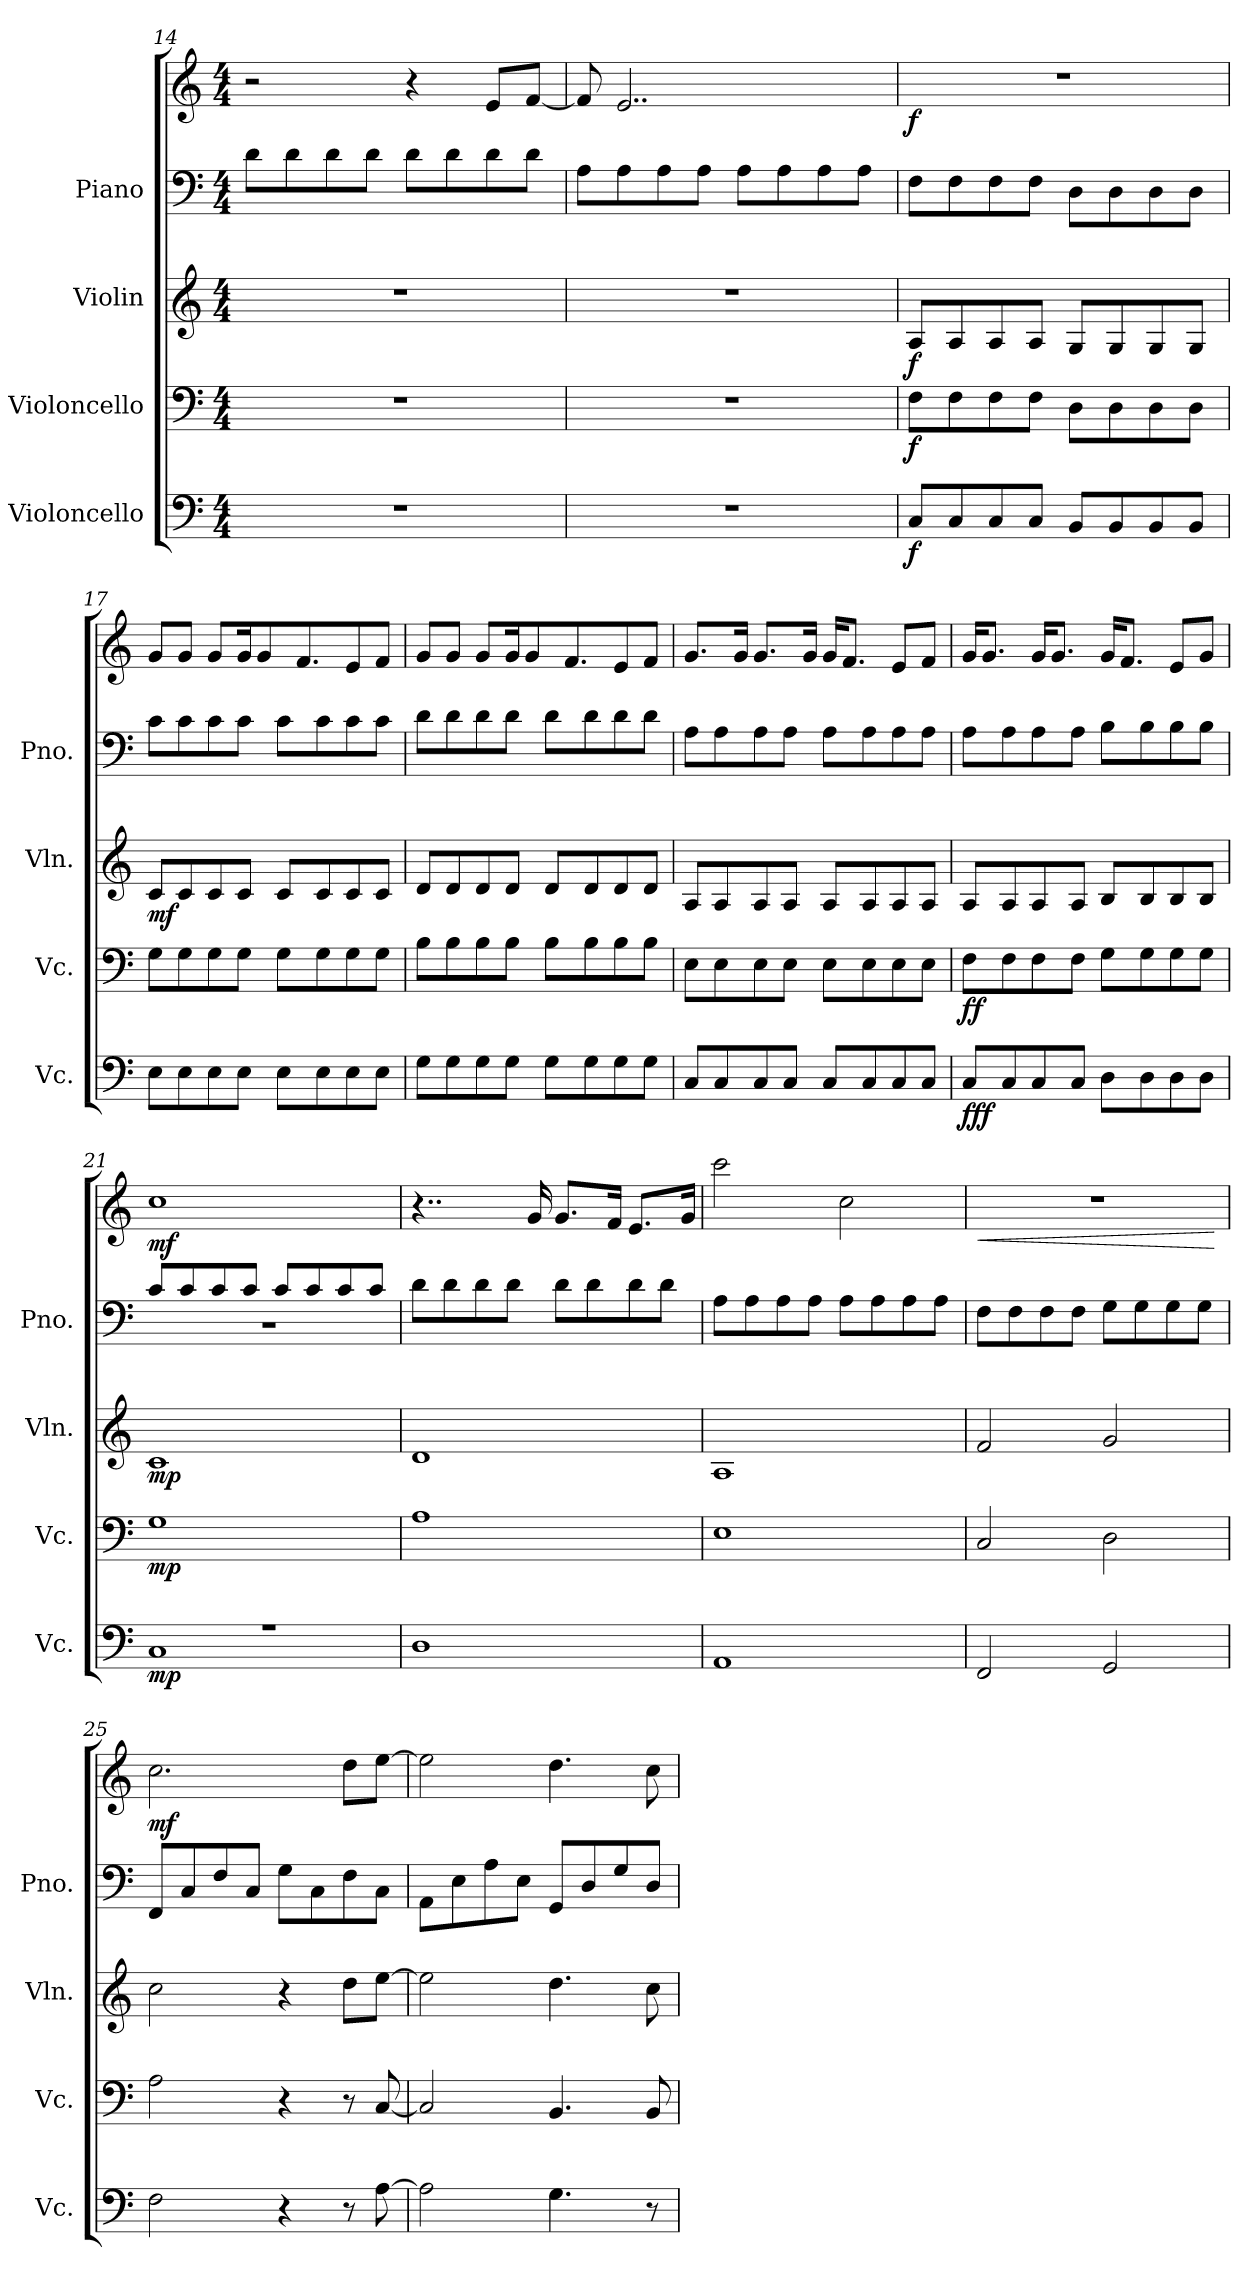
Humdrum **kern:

**kern	**dynam	**kern	**dynam	**kern	**dynam	**kern	**kern	**dynam
*part4	*part4	*part3	*part3	*part2	*part2	*part1	*part1	*part1
*staff5	*staff5	*staff4	*staff4	*staff3	*staff3	*staff2	*staff1	*staff1/2
*I"Violoncello	*	*I"Violoncello	*	*I"Violin	*	*I"Piano	*	*
*I'Vc.	*	*I'Vc.	*	*I'Vln.	*	*I'Pno.	*	*
!!LO:PB:g=z
*clefF4	*	*clefF4	*	*clefG2	*	*clefF4	*clefG2	*
*k[]	*	*k[]	*	*k[]	*	*k[]	*k[]	*
*M4/4	*	*M4/4	*	*M4/4	*	*M4/4	*M4/4	*
=14	=14	=14	=14	=14	=14	=14	=14	=14
1r	.	1r	.	1r	.	8d\L	2r	.
.	.	.	.	.	.	8d\	.	.
.	.	.	.	.	.	8d\	.	.
.	.	.	.	.	.	8d\J	.	.
.	.	.	.	.	.	8d\L	4r	.
.	.	.	.	.	.	8d\	.	.
.	.	.	.	.	.	8d\	8e/L	.
.	.	.	.	.	.	8d\J	[8f/J	.
=15	=15	=15	=15	=15	=15	=15	=15	=15
1r	.	1r	.	1r	.	8A\L	8f/]	.
.	.	.	.	.	.	8A\	2..e/	.
.	.	.	.	.	.	8A\	.	.
.	.	.	.	.	.	8A\J	.	.
.	.	.	.	.	.	8A\L	.	.
.	.	.	.	.	.	8A\	.	.
.	.	.	.	.	.	8A\	.	.
.	.	.	.	.	.	8A\J	.	.
=16	=16	=16	=16	=16	=16	=16	=16	=16
!	!LO:DY:b	!	!LO:DY:b	!	!LO:DY:b	!	!	!LO:DY:b
8C/L	f	8F\L	f	8A/L	f	8F\L	1r	f
8C/	.	8F\	.	8A/	.	8F\	.	.
8C/	.	8F\	.	8A/	.	8F\	.	.
8C/J	.	8F\J	.	8A/J	.	8F\J	.	.
8BB/L	.	8D\L	.	8G/L	.	8D\L	.	.
8BB/	.	8D\	.	8G/	.	8D\	.	.
8BB/	.	8D\	.	8G/	.	8D\	.	.
8BB/J	.	8D\J	.	8G/J	.	8D\J	.	.
=17	=17	=17	=17	=17	=17	=17	=17	=17
!	!	!	!	!	!LO:DY:b	!	!	!
8E\L	.	8G\L	.	8c/L	mf	8c\L	8g/L	.
8E\	.	8G\	.	8c/	.	8c\	8g/J	.
8E\	.	8G\	.	8c/	.	8c\	8g/L	.
8E\J	.	8G\J	.	8c/J	.	8c\J	16g/K	.
.	.	.	.	.	.	.	8g/	.
8E\L	.	8G\L	.	8c/L	.	8c\L	.	.
.	.	.	.	.	.	.	8.f/	.
8E\	.	8G\	.	8c/	.	8c\	.	.
8E\	.	8G\	.	8c/	.	8c\	8e/	.
8E\J	.	8G\J	.	8c/J	.	8c\J	8f/J	.
!!LO:LB:g=z
=18	=18	=18	=18	=18	=18	=18	=18	=18
8G\L	.	8B\L	.	8d/L	.	8d\L	8g/L	.
8G\	.	8B\	.	8d/	.	8d\	8g/J	.
8G\	.	8B\	.	8d/	.	8d\	8g/L	.
8G\J	.	8B\J	.	8d/J	.	8d\J	16g/K	.
.	.	.	.	.	.	.	8g/	.
8G\L	.	8B\L	.	8d/L	.	8d\L	.	.
.	.	.	.	.	.	.	8.f/	.
8G\	.	8B\	.	8d/	.	8d\	.	.
8G\	.	8B\	.	8d/	.	8d\	8e/	.
8G\J	.	8B\J	.	8d/J	.	8d\J	8f/J	.
=19	=19	=19	=19	=19	=19	=19	=19	=19
8C/L	.	8E\L	.	8A/L	.	8A\L	8.g/L	.
8C/	.	8E\	.	8A/	.	8A\	.	.
.	.	.	.	.	.	.	16g/Jk	.
8C/	.	8E\	.	8A/	.	8A\	8.g/L	.
8C/J	.	8E\J	.	8A/J	.	8A\J	.	.
.	.	.	.	.	.	.	16g/Jk	.
8C/L	.	8E\L	.	8A/L	.	8A\L	16g/KL	.
.	.	.	.	.	.	.	8.f/J	.
8C/	.	8E\	.	8A/	.	8A\	.	.
8C/	.	8E\	.	8A/	.	8A\	8e/L	.
8C/J	.	8E\J	.	8A/J	.	8A\J	8f/J	.
=20	=20	=20	=20	=20	=20	=20	=20	=20
!	!LO:DY:b	!	!LO:DY:b	!	!	!	!	!
8C/L	fff	8F\L	ff	8A/L	.	8A\L	16g/KL	.
.	.	.	.	.	.	.	8.g/J	.
8C/	.	8F\	.	8A/	.	8A\	.	.
8C/	.	8F\	.	8A/	.	8A\	16g/KL	.
.	.	.	.	.	.	.	8.g/J	.
8C/J	.	8F\J	.	8A/J	.	8A\J	.	.
8D\L	.	8G\L	.	8B/L	.	8B\L	16g/KL	.
.	.	.	.	.	.	.	8.f/J	.
8D\	.	8G\	.	8B/	.	8B\	.	.
8D\	.	8G\	.	8B/	.	8B\	8e/L	.
8D\J	.	8G\J	.	8B/J	.	8B\J	8g/J	.
=21	=21	=21	=21	=21	=21	=21	=21	=21
*^	*	*	*	*	*	*^	*	*
!	!	!LO:DY:b	!	!LO:DY:b	!	!LO:DY:b	!	!	!	!LO:DY:a=2
1r	1C	mp	1G	mp	1c	mp	8c/L	1r	1cc	mf
.	.	.	.	.	.	.	8c/	.	.	.
.	.	.	.	.	.	.	8c/	.	.	.
.	.	.	.	.	.	.	8c/J	.	.	.
.	.	.	.	.	.	.	8c/L	.	.	.
.	.	.	.	.	.	.	8c/	.	.	.
.	.	.	.	.	.	.	8c/	.	.	.
.	.	.	.	.	.	.	8c/J	.	.	.
*v	*v	*	*	*	*	*	*v	*v	*	*
!!LO:PB:g=z
=22	=22	=22	=22	=22	=22	=22	=22	=22
1D	.	1A	.	1d	.	8d\L	4..r	.
.	.	.	.	.	.	8d\	.	.
.	.	.	.	.	.	8d\	.	.
.	.	.	.	.	.	8d\J	.	.
.	.	.	.	.	.	.	16g/	.
.	.	.	.	.	.	8d\L	8.g/L	.
.	.	.	.	.	.	8d\	.	.
.	.	.	.	.	.	.	16f/Jk	.
.	.	.	.	.	.	8d\	8.e/L	.
.	.	.	.	.	.	8d\J	.	.
.	.	.	.	.	.	.	16g/Jk	.
=23	=23	=23	=23	=23	=23	=23	=23	=23
1AA	.	1E	.	1A	.	8A\L	2ccc\	.
.	.	.	.	.	.	8A\	.	.
.	.	.	.	.	.	8A\	.	.
.	.	.	.	.	.	8A\J	.	.
.	.	.	.	.	.	8A\L	2cc\	.
.	.	.	.	.	.	8A\	.	.
.	.	.	.	.	.	8A\	.	.
.	.	.	.	.	.	8A\J	.	.
=24	=24	=24	=24	=24	=24	=24	=24	=24
!	!	!	!	!	!	!	!	!LO:HP:b
2FF/	.	2C/	.	2f/	.	8F\L	1r	<
.	.	.	.	.	.	8F\	.	.
.	.	.	.	.	.	8F\	.	.
.	.	.	.	.	.	8F\J	.	.
2GG/	.	2D\	.	2g/	.	8G\L	.	.
.	.	.	.	.	.	8G\	.	.
.	.	.	.	.	.	8G\	.	.
.	.	.	.	.	.	8G\J	.	.
.	.	.	.	.	.	.	.	[
=25	=25	=25	=25	=25	=25	=25	=25	=25
!	!	!	!	!	!	!	!	!LO:DY:b
2F\	.	2A\	.	2cc\	.	8FF/L	2.cc\	mf
.	.	.	.	.	.	8C/	.	.
.	.	.	.	.	.	8F/	.	.
.	.	.	.	.	.	8C/J	.	.
4r	.	4r	.	4r	.	8G\L	.	.
.	.	.	.	.	.	8C\	.	.
8r	.	8r	.	8dd\L	.	8F\	8dd\L	.
[8A\	.	[8C/	.	[8ee\J	.	8C\J	[8ee\J	.
!!LO:LB:g=z
=26	=26	=26	=26	=26	=26	=26	=26	=26
2A\]	.	2C/]	.	2ee\]	.	8AA\L	2ee\]	.
.	.	.	.	.	.	8E\	.	.
.	.	.	.	.	.	8A\	.	.
.	.	.	.	.	.	8E\J	.	.
4.G\	.	4.BB/	.	4.dd\	.	8GG/L	4.dd\	.
.	.	.	.	.	.	8D/	.	.
.	.	.	.	.	.	8G/	.	.
8r	.	8BB/	.	8cc\	.	8D/J	8cc\	.
=	=	=	=	=	=	=	=	=
*-	*-	*-	*-	*-	*-	*-	*-	*-
